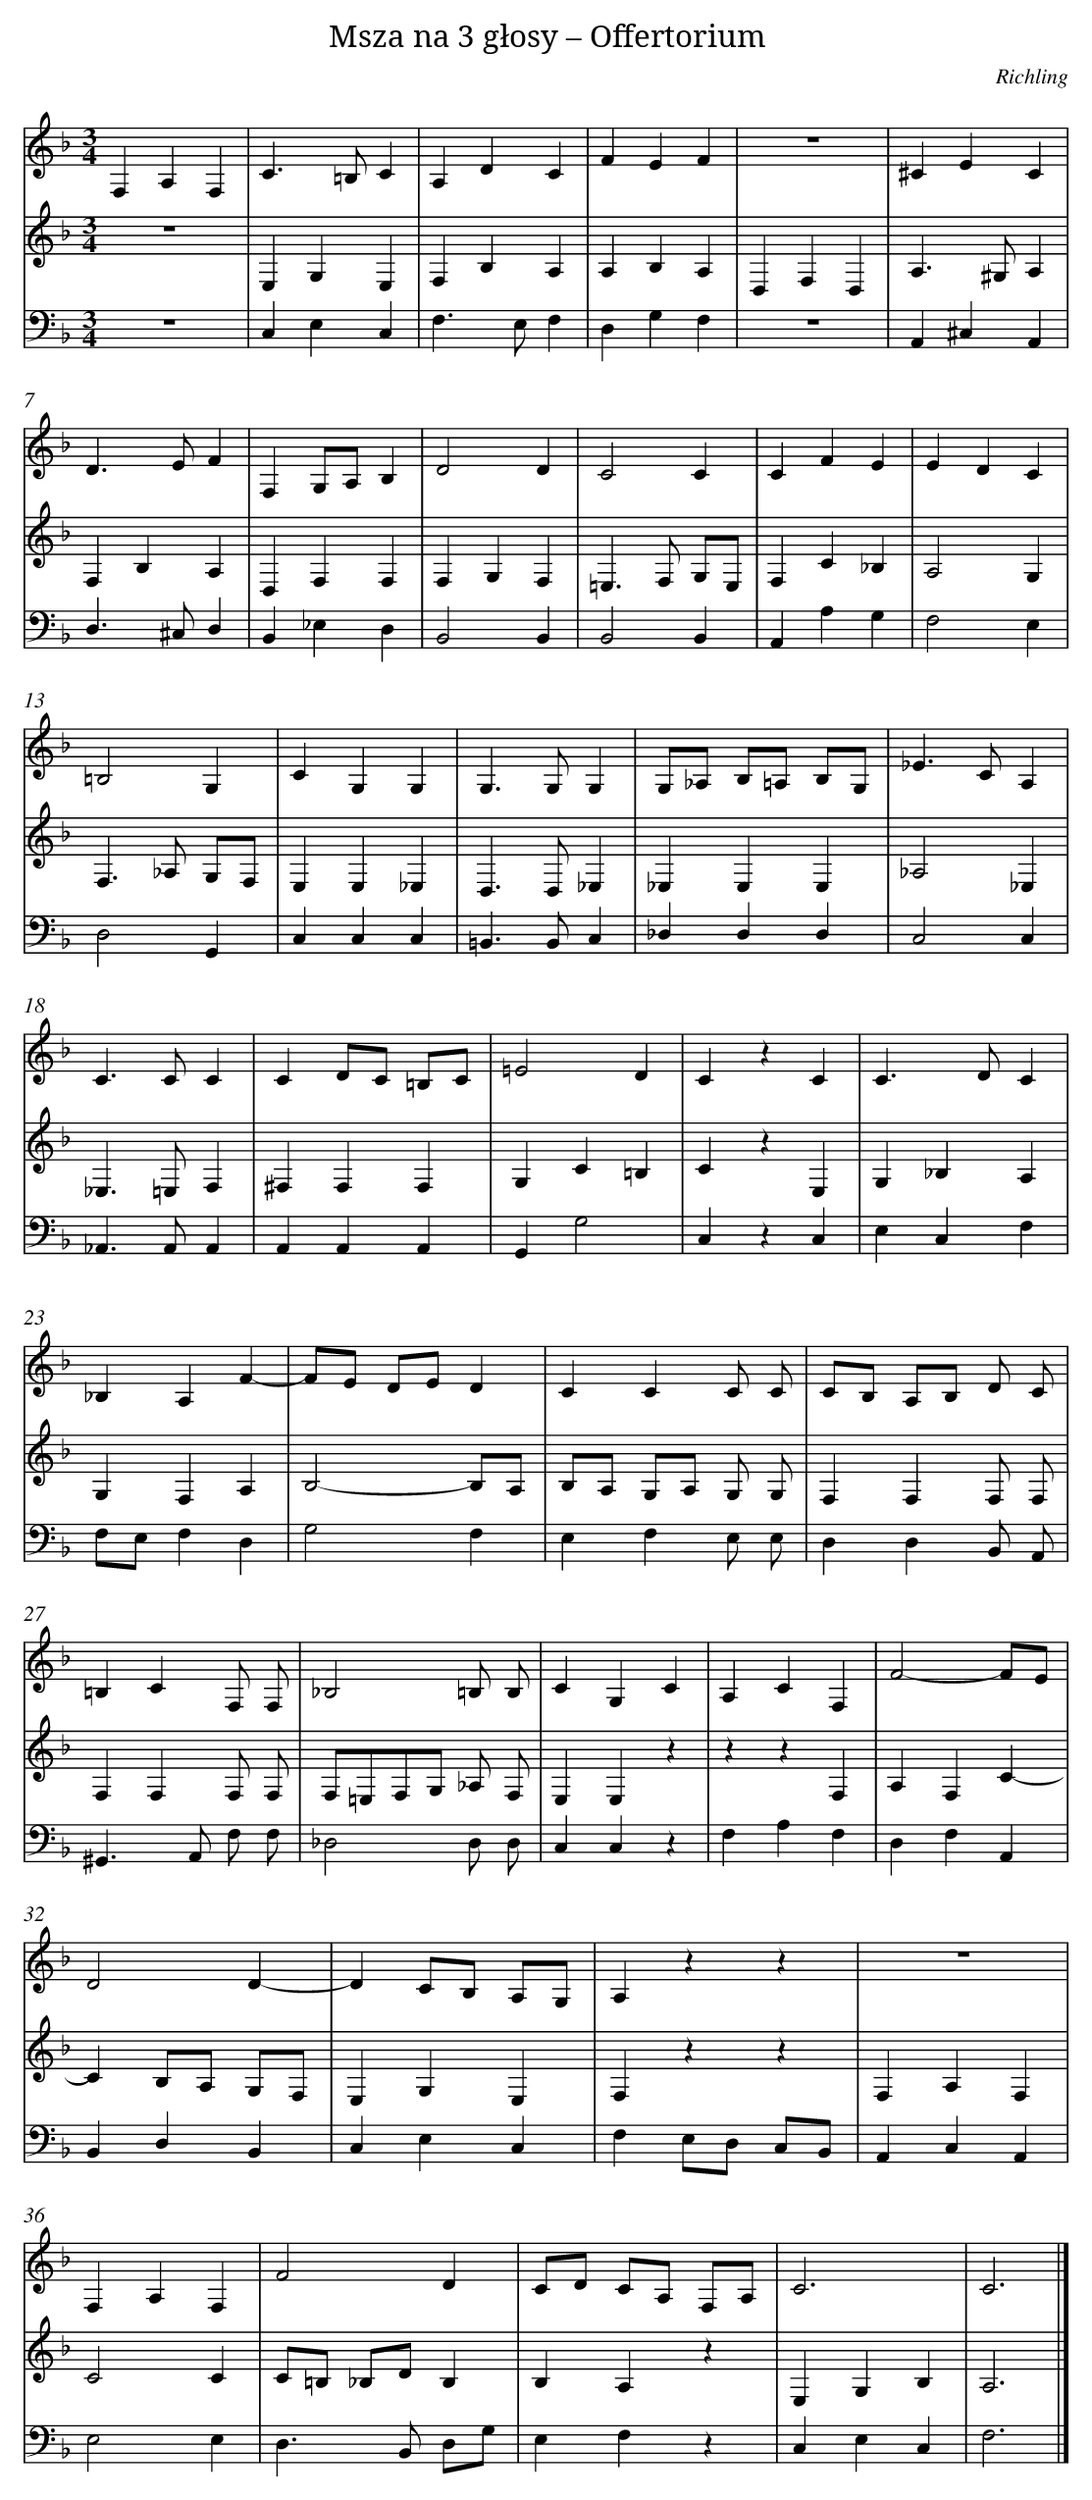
X:1
T: Msza na 3 głosy – Offertorium
C: Richling
L: 1/4
M: 3/4
V: 1 clef=treble
V: 2 clef=treble
V: 3 clef=bass
K: F
[V:1] F,A,F, |
[V:2] z3 |
[V:3] z3 |
[V:1] C>=B,C |
[V:2] E,G,E, |
[V:3] C,E,C, |
[V:1] A,DC |
[V:2] F,B,A, |
[V:3] F,>E,F, |
[V:1] FEF |
[V:2] A,B,A, |
[V:3] D,G,F, |
[V:1] z3 |
[V:2] D,F,D, |
[V:3] z3 |
[V:1] ^CEC |
[V:2] A,>^G,A, |
[V:3] A,,^C,A,, |
[V:1] D>EF |
[V:2] F,B,A, |
[V:3] D,>^C,D, |
[V:1] F,G,/A,/B, |
[V:2] D,F,F, |
[V:3] B,,_E,D, |
[V:1] D2D |
[V:2] F,G,F, |
[V:3] B,,2B,, |
[V:1] C2C |
[V:2] =E,>F, G,/E,/ |
[V:3] B,,2B,, |
[V:1] CFE |
[V:2] F,C_B, |
[V:3] A,,A,G, |
[V:1] EDC |
[V:2] A,2G, |
[V:3] F,2E, |
[V:1] =B,2G, |
[V:2] F,>_A, G,/F,/ |
[V:3] D,2G,, |
[V:1] CG,G, |
[V:2] E,E,_E, |
[V:3] C,C,C, |
[V:1] G,>G,G, |
[V:2] D,>D,_E, |
[V:3] =B,,>B,,C, |
[V:1] G,/_A,/ B,/=A,/ B,/G,/ |
[V:2] _E,E,E, |
[V:3] _D,D,D, |
[V:1] _E>CA, |
[V:2] _A,2_E, |
[V:3] C,2C, |
[V:1] C>CC |
[V:2] _E,>=E,F, |
[V:3] _A,,>A,,A,, |
[V:1] CD/C/ =B,/C/ |
[V:2] ^F,F,F, |
[V:3] A,,A,,A,, |
[V:1] =E2D |
[V:2] G,C=B, |
[V:3] G,,G,2 |
[V:1] CzC |
[V:2] CzE, |
[V:3] C,zC, |
[V:1] C>DC |
[V:2] G,_B,A, |
[V:3] E,C,F, |
[V:1] _B,A,F- |
[V:2] G,F,A, |
[V:3] F,/E,/F,D, |
[V:1] F/E/ D/E/D |
[V:2] B,2-B,/A,/ |
[V:3] G,2F, |
[V:1] CCC/ C/ |
[V:2] B,/A,/ G,/A,/ G,/ G,/ |
[V:3] E,F,E,/ E,/ |
[V:1] C/B,/ A,/B,/ D/ C/ |
[V:2] F,F,F,/ F,/ |
[V:3] D,D,B,,/ A,,/ |
[V:1] =B,CF,/ F,/ |
[V:2] F,F,F,/ F,/ |
[V:3] ^G,,>A,, F,/ F,/ |
[V:1] _B,2=B,/ B,/ |
[V:2] F,/=E,/F,/G,/ _A,/ F,/ |
[V:3] _D,2D,/ D,/ |
[V:1] CG,C |
[V:2] E,E,z |
[V:3] C,C,z |
[V:1] A,CF, |
[V:2] zzF, |
[V:3] F,A,F, |
[V:1] F2-F/E/ |
[V:2] A,F,C- |
[V:3] D,F,A,, |
[V:1] D2D- |
[V:2] CB,/A,/ G,/F,/ |
[V:3] B,,D,B,, |
[V:1] DC/B,/ A,/G,/ |
[V:2] E,G,E, |
[V:3] C,E,C, |
[V:1] A,zz |
[V:2] F,zz |
[V:3] F,E,/D,/ C,/B,,/ |
[V:1] z3 |
[V:2] F,A,F, |
[V:3] A,,C,A,, |
[V:1] F,A,F, |
[V:2] C2C |
[V:3] E,2E, |
[V:1] F2D |
[V:2] C/=B,/ _B,/D/B, |
[V:3] D,>B,, D,/G,/ |
[V:1] C/D/ C/A,/ F,/A,/ |
[V:2] B,A,z |
[V:3] E,F,z |
[V:1] C3 |
[V:2] E,G,B, |
[V:3] C,E,C, |
[V:1] C3 |]
[V:2] A,3 |]
[V:3] F,3 |]
